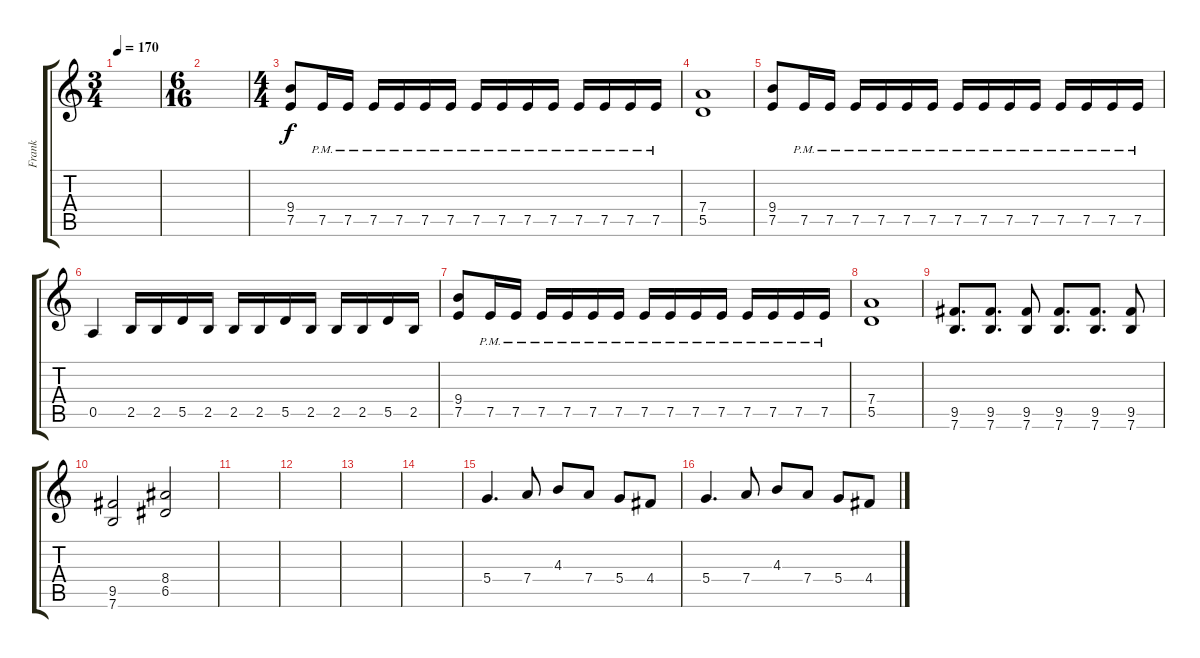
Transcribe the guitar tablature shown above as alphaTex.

\track ("Frank" "Frank") {instrument overdrivenguitar}
\staff {score tabs}
\tuning (E4 B3 G3 D3 A2 E2) {hide}
\ts (3 4)
\tempo 170
\clef g2
\ks c
|
\ts (6 16)
|
\ts (4 4)
(9.4 7.5).8 7.5{pm}.16 7.5{pm}.16 7.5{pm}.16 7.5{pm}.16 7.5{pm}.16 7.5{pm}.16 7.5{pm}.16 7.5{pm}.16 7.5{pm}.16 7.5{pm}.16 7.5{pm}.16 7.5{pm}.16 7.5{pm}.16 7.5{pm}.16 |
(7.4 5.5).1 |
(9.4 7.5).8 7.5{pm}.16 7.5{pm}.16 7.5{pm}.16 7.5{pm}.16 7.5{pm}.16 7.5{pm}.16 7.5{pm}.16 7.5{pm}.16 7.5{pm}.16 7.5{pm}.16 7.5{pm}.16 7.5{pm}.16 7.5{pm}.16 7.5{pm}.16 |
0.5.4 2.5.16 2.5.16 5.5.16 2.5.16 2.5.16 2.5.16 5.5.16 2.5.16 2.5.16 2.5.16 5.5.16 2.5.16 |
(9.4 7.5).8 7.5{pm}.16 7.5{pm}.16 7.5{pm}.16 7.5{pm}.16 7.5{pm}.16 7.5{pm}.16 7.5{pm}.16 7.5{pm}.16 7.5{pm}.16 7.5{pm}.16 7.5{pm}.16 7.5{pm}.16 7.5{pm}.16 7.5{pm}.16 |
(7.4 5.5).1 |
(9.5 7.6).8{d} (9.5 7.6).8{d} (9.5 7.6).8 (9.5 7.6).8{d} (9.5 7.6).8{d} (9.5 7.6).8 |
(9.5 7.6).2 (8.4 6.5).2 |
|
|
|
|
5.4.4{d} 7.4.8 4.3.8 7.4.8 5.4.8 4.4.8 |
5.4.4{d} 7.4.8 4.3.8 7.4.8 5.4.8 4.4.8
